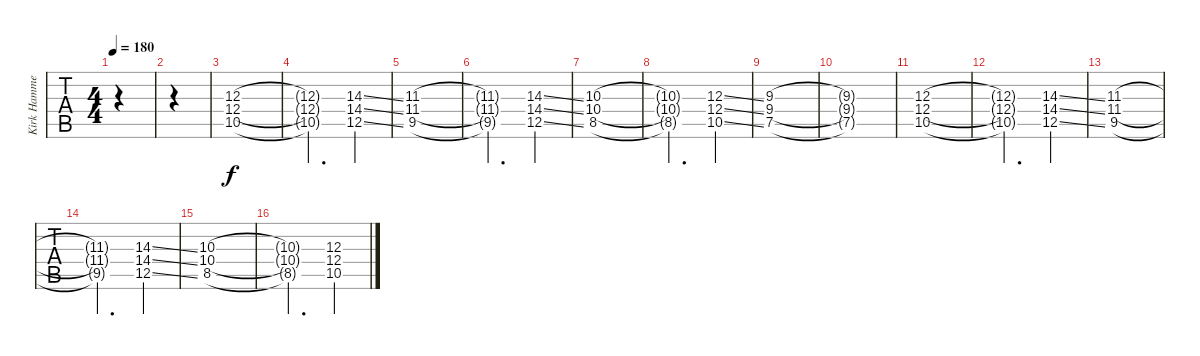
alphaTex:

\track ("Kirk Hammett" "Kirk Hamme") {instrument distortionguitar}
\staff {tabs}
\tuning (E4 B3 G3 D3 A2 E2) {hide}
\ts (4 4)
\tempo 180
\clef g2
\ks c
|
|
(12.3 12.4 10.5).1 |
(12.3{t} 12.4{t} 10.5{t}).2{d} (14.3{ss} 14.4{ss} 12.5{ss}).4 |
(11.3 11.4 9.5).1 |
(11.3{t} 11.4{t} 9.5{t}).2{d} (14.3{ss} 14.4{ss} 12.5{ss}).4 |
(10.3 10.4 8.5).1 |
(10.3{t} 10.4{t} 8.5{t}).2{d} (12.3{ss} 12.4{ss} 10.5{ss}).4 |
(9.3 9.4 7.5).1 |
(9.3{t} 9.4{t} 7.5{t}).1 |
(12.3 12.4 10.5).1 |
(12.3{t} 12.4{t} 10.5{t}).2{d} (14.3{ss} 14.4{ss} 12.5{ss}).4 |
(11.3 11.4 9.5).1 |
(11.3{t} 11.4{t} 9.5{t}).2{d} (14.3{ss} 14.4{ss} 12.5{ss}).4 |
(10.3 10.4 8.5).1 |
(10.3{t} 10.4{t} 8.5{t}).2{d} (12.3{ss} 12.4{ss} 10.5{ss}).4
